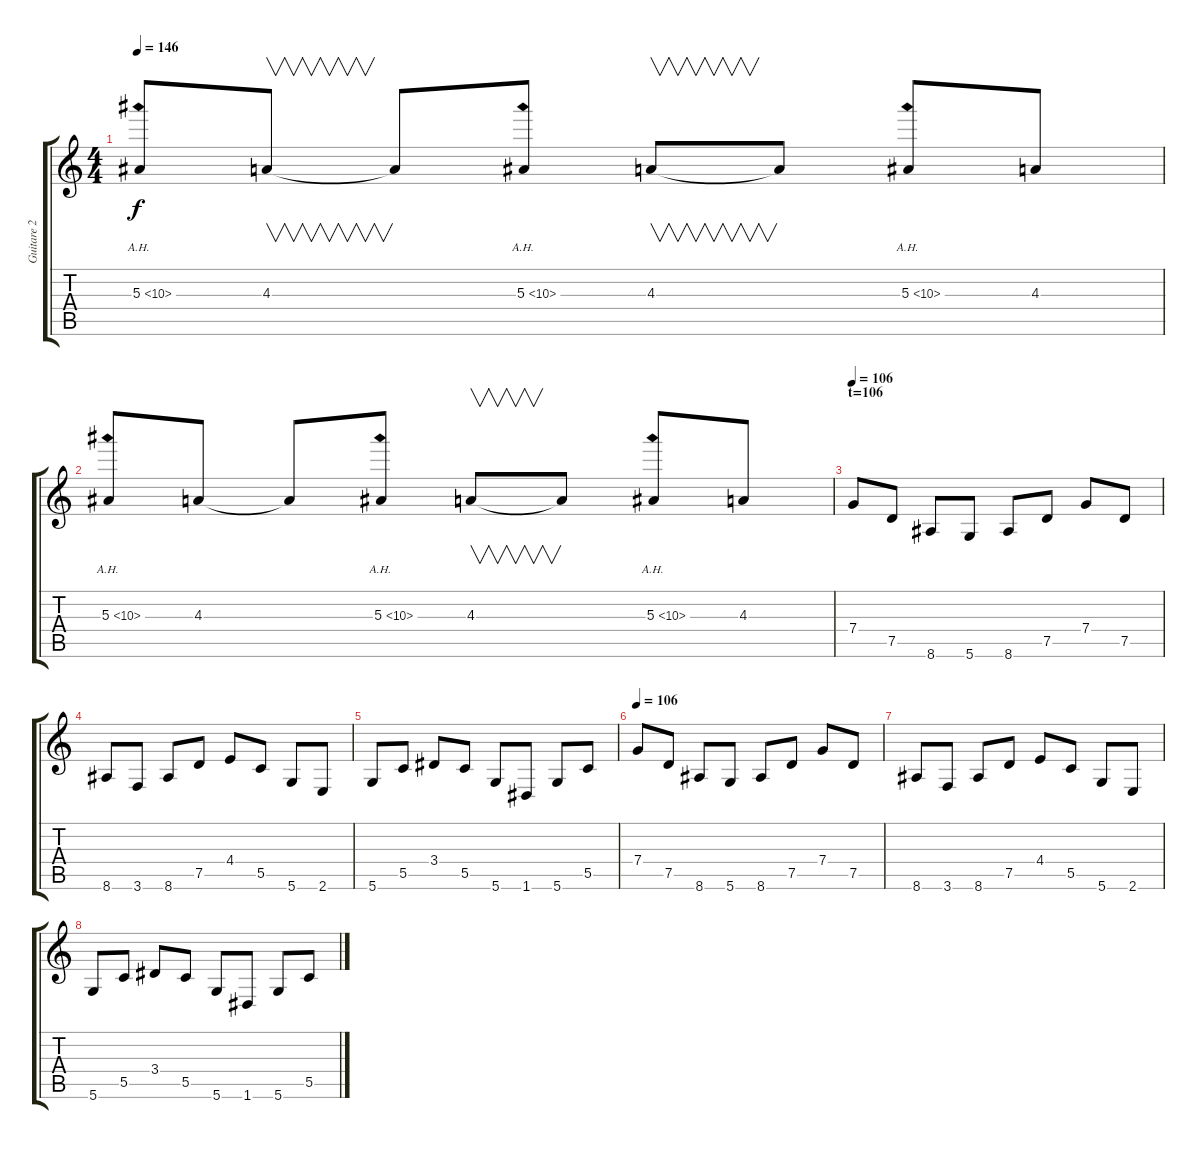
\track ("Guitare 2" "Guitare 2") {instrument distortionguitar}
\staff {score tabs}
\tuning (D4 A3 F3 C3 G2 D2) {hide}
\ts (4 4)
\tempo 146
\clef g2
\ks c
5.3{ah 5}.8{dy f} 4.3.8{v} 4.3{t}.8 5.3{ah 5}.8 4.3.8{v} 4.3{t}.8 5.3{ah 5}.8 4.3.8 |
5.3{ah 5}.8 4.3.8 4.3{t}.8 5.3{ah 5}.8 4.3.8{v} 4.3{t}.8 5.3{ah 5}.8 4.3.8 |
\section ("" "t=106")
\tempo 106
7.4.8 7.5.8 8.6.8 5.6.8 8.6.8 7.5.8 7.4.8 7.5.8 |
8.6.8 3.6.8 8.6.8 7.5.8 4.4.8 5.5.8 5.6.8 2.6.8 |
5.6.8 5.5.8 3.4.8 5.5.8 5.6.8 1.6.8 5.6.8 5.5.8 |
\tempo 106
7.4.8 7.5.8 8.6.8 5.6.8 8.6.8 7.5.8 7.4.8 7.5.8 |
8.6.8 3.6.8 8.6.8 7.5.8 4.4.8 5.5.8 5.6.8 2.6.8 |
5.6.8 5.5.8 3.4.8 5.5.8 5.6.8 1.6.8 5.6.8 5.5.8
